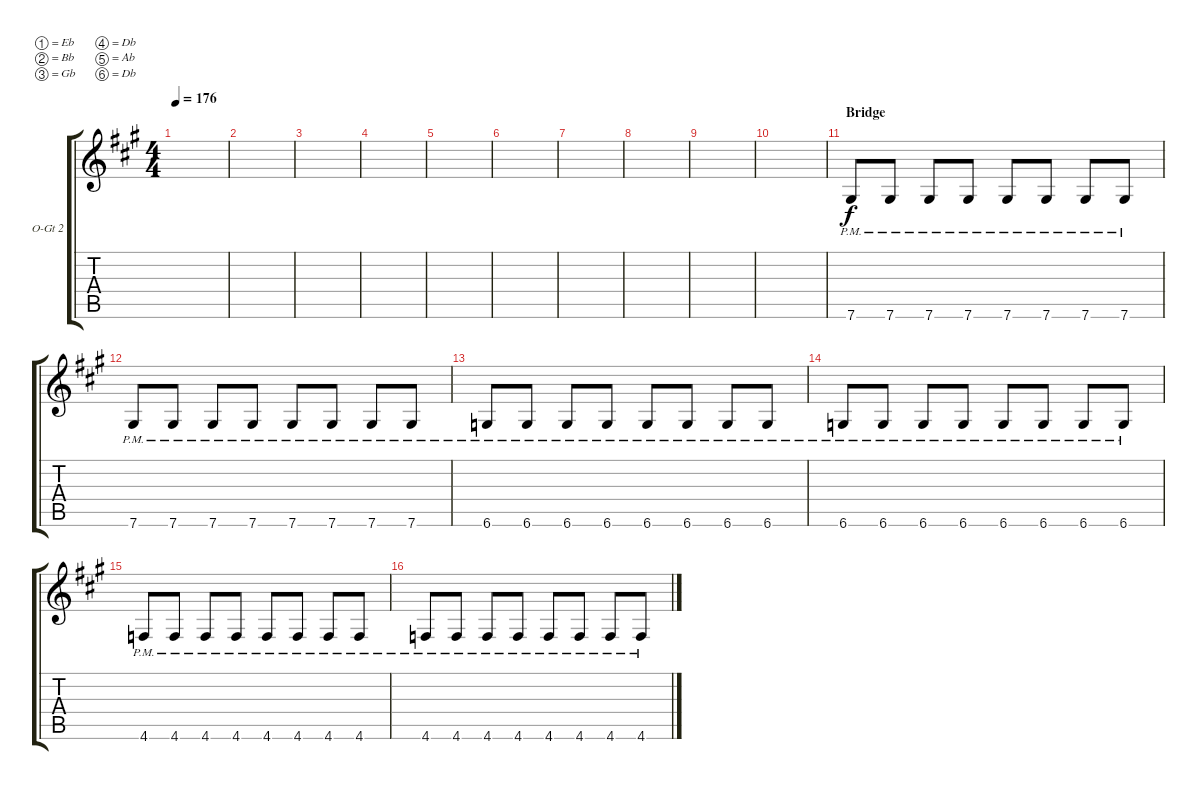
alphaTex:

\defaultSystemsLayout 4
\bracketExtendMode groupsimilarinstruments
\firstSystemTrackNameOrientation horizontal
\otherSystemsTrackNameOrientation horizontal
\track ("Overdriven Guitar 2" "O-Gt 2") {instrument overdrivenguitar}
\staff {score tabs}
\tuning (Eb4 Bb3 Gb3 Db3 Ab2 Db2)
\ts (4 4)
\tempo 176
\clef g2
\ks a
|
|
|
|
|
|
|
|
|
|
\section ("" "Bridge")
7.6{pm}.8 7.6{pm}.8 7.6{pm}.8 7.6{pm}.8 7.6{pm}.8 7.6{pm}.8 7.6{pm}.8 7.6{pm}.8 |
7.6{pm}.8 7.6{pm}.8 7.6{pm}.8 7.6{pm}.8 7.6{pm}.8 7.6{pm}.8 7.6{pm}.8 7.6{pm}.8 |
6.6{pm}.8 6.6{pm}.8 6.6{pm}.8 6.6{pm}.8 6.6{pm}.8 6.6{pm}.8 6.6{pm}.8 6.6{pm}.8 |
6.6{pm}.8 6.6{pm}.8 6.6{pm}.8 6.6{pm}.8 6.6{pm}.8 6.6{pm}.8 6.6{pm}.8 6.6{pm}.8 |
4.6{pm}.8 4.6{pm}.8 4.6{pm}.8 4.6{pm}.8 4.6{pm}.8 4.6{pm}.8 4.6{pm}.8 4.6{pm}.8 |
4.6{pm}.8 4.6{pm}.8 4.6{pm}.8 4.6{pm}.8 4.6{pm}.8 4.6{pm}.8 4.6{pm}.8 4.6{pm}.8
